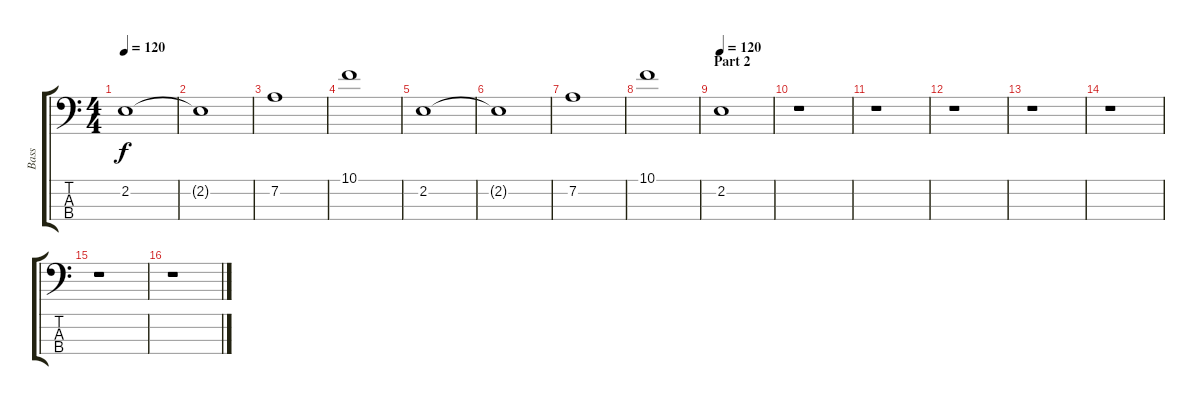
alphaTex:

\track ("Bass" "Bass") {instrument electricbasspick}
\staff {score tabs}
\tuning (G2 D2 A1 E1) {hide}
\ts (4 4)
\tempo 120
\clef f4
\ks c
2.2.1{dy f} |
2.2{t}.1 |
7.2.1 |
10.1.1 |
2.2.1 |
2.2{t}.1 |
7.2.1 |
10.1.1 |
\section ("" "Part 2")
\tempo 120
2.2.1 |
r.1 |
r.1 |
r.1 |
r.1 |
r.1 |
r.1 |
r.1
